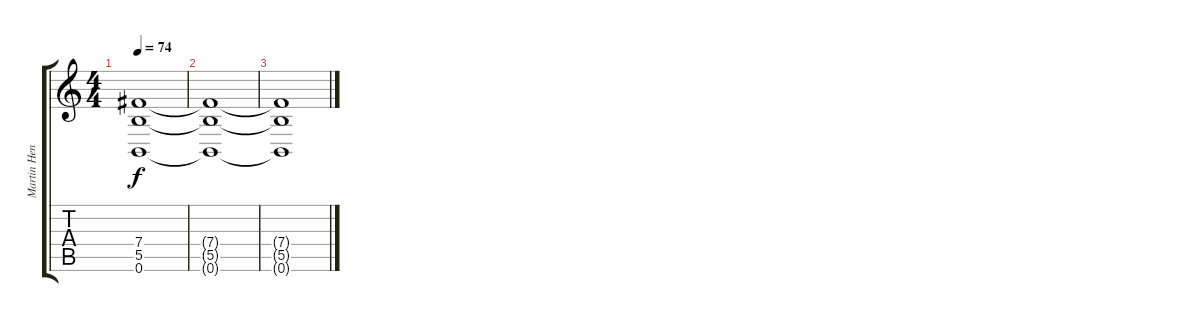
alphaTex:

\track ("Martin Henriksson" "Martin Hen") {instrument distortionguitar}
\staff {score tabs}
\tuning (Db4 Ab3 E3 B2 Gb2 B1) {hide}
\ts (4 4)
\tempo 74
\clef g2
\ks c
(7.4{t} 5.5{t} 0.6{t}).1{dy f} |
(7.4{t} 5.5{t} 0.6{t}).1 |
(7.4{t} 5.5{t} 0.6{t}).1
